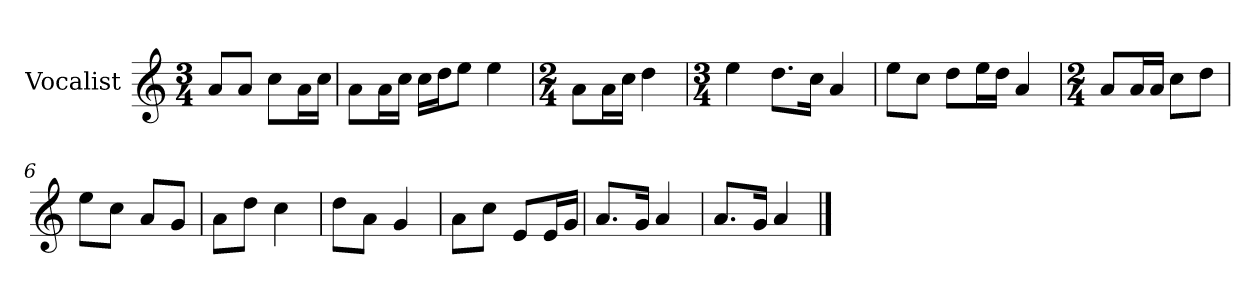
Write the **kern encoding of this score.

**kern
*part1
*staff1
*I"Vocalist
*k[]
*C:
*M3/4
=
8aL
8aJ
8ccL
16aL
16ccJJ
=1
8aL
16aL
16ccJJ
16ccLL
16ddJ
8eeJ
4ee
=2
*M2/4
8aL
16aL
16ccJJ
4dd
=3
*M3/4
4ee
8.ddL
16ccJk
4a
=4
8eeL
8ccJ
8ddL
16eeL
16ddJJ
4a
=5
*M2/4
8aL
16aL
16aJJ
8ccL
8ddJ
=6
8eeL
8ccJ
8aL
8gJ
=7
8aL
8ddJ
4cc
=8
8ddL
8aJ
4g
=9
8aL
8ccJ
8eL
16eL
16gJJ
=10
8.aL
16gJk
4a
=11
8.aL
16gJk
4a
==
*-
